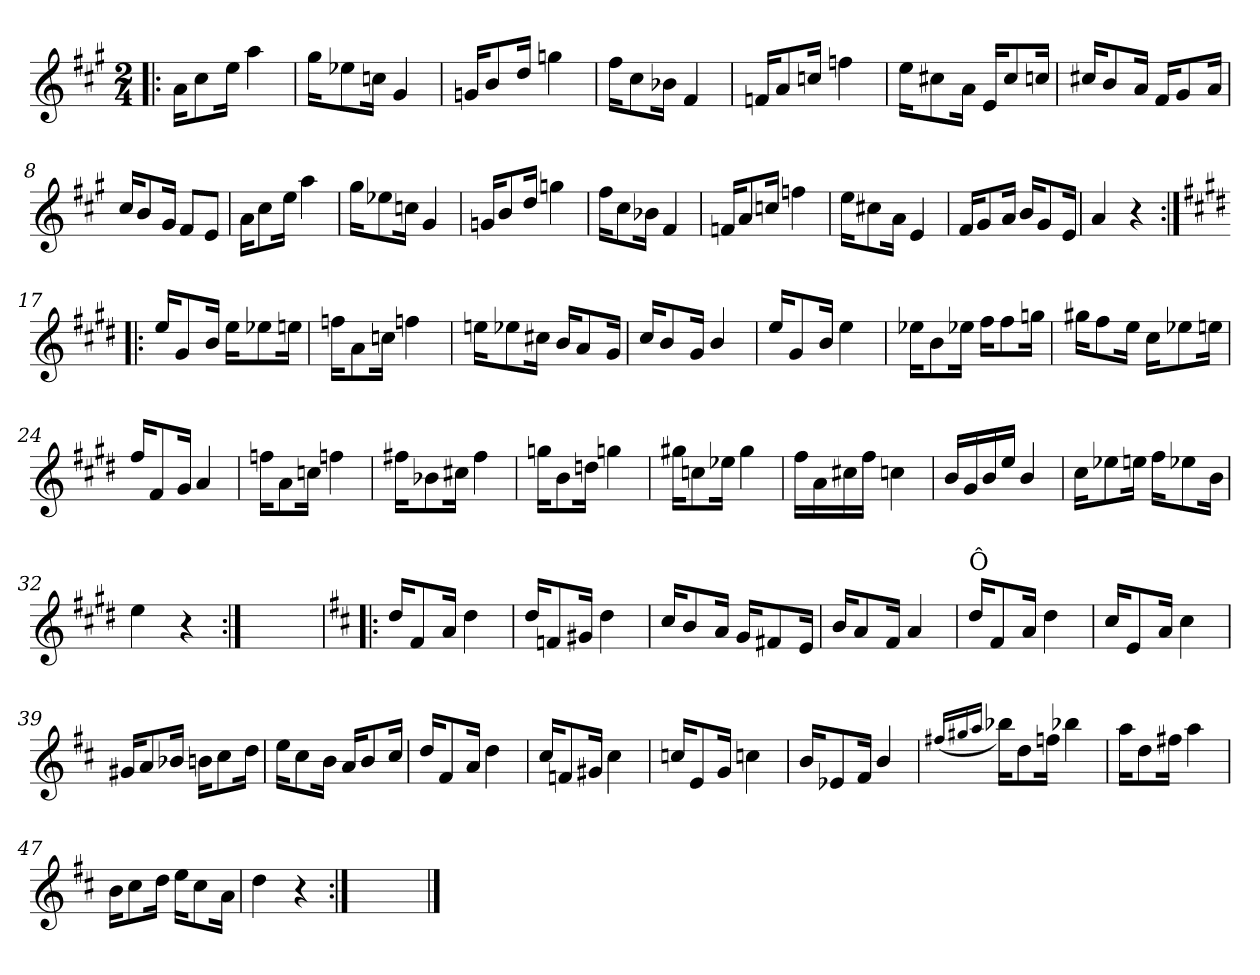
**kern
*part1
*staff1
*clefG2
*k[f#c#g#]
*A:
*M2/4
=1!|:
16a\KL
8cc#\
16ee\Jk
4aa\
=2
16gg#\KL
8ee-X\
16ccn\Jk
4g#/
=3
16gn/KL
8b/
16dd/Jk
4ggn\
=4
16ff#\KL
8cc#\
16b-X\Jk
4f#/
=5
16fn/KL
8a/
16ccn/Jk
4ffn\
!!LO:LB:g=z
=6
16ee\KL
8cc#X\
16a\Jk
16e/KL
8cc#/
16ccn/Jk
=7
16cc#X/KL
8b/
16a/Jk
16f#/KL
8g#/
16a/Jk
=8
16cc#/KL
8b/
16g#/Jk
8f#/L
8e/J
=9
16a\KL
8cc#\
16ee\Jk
4aa\
=10
16gg#\KL
8ee-X\
16ccn\Jk
4g#/
!!LO:LB:g=z
=11
16gn/KL
8b/
16dd/Jk
4ggn\
=12
16ff#\KL
8cc#\
16b-X\Jk
4f#/
=13
16fn/KL
8a/
16ccn/Jk
4ffn\
=14
16ee\KL
8cc#X\
16a\Jk
4e/
=15
16f#/KL
8g#/
16a/Jk
16b/KL
8g#/
16e/Jk
!!LO:LB:g=z
=16
4a/
4r
=17:|!|:
*k[f#c#g#d#]
*E:
16ee/KL
8g#/
16b/Jk
16ee\KL
8ee-X\
16een\Jk
=18
16ffn\KL
8a\
16ccn\Jk
4ffn\
=19
16een\KL
8ee-X\
16cc#X\Jk
16b/KL
8a/
16g#/Jk
=20
16cc#/KL
8b/
16g#/Jk
4b/
=21
16ee/KL
8g#/
16b/Jk
4ee\
!!LO:LB:g=z
=22
16ee-X\KL
8b\
16ee-X\Jk
16ff#\KL
8ff#\
16ggn\Jk
=23
16gg#X\KL
8ff#\
16ee\Jk
16cc#\KL
8ee-X\
16een\Jk
=24
16ff#/KL
8f#/
16g#/Jk
4a/
=25
16ffn\KL
8a\
16ccn\Jk
4ffn\
!!LO:LB:g=z
=26
16ff#X\KL
8b-X\
16cc#X\Jk
4ff#\
=27
16ggn\KL
8b\
16ddn\Jk
4ggn\
=28
16gg#X\KL
8ccn\
16ee-X\Jk
4gg#\
=29
16ff#\LL
16a\
16cc#X\
16ff#\JJ
4ccn\
=30
16b/LL
16g#/
16b/
16ee/JJ
4b/
!!LO:LB:g=z
=31
16cc#\KL
8ee-X\
16een\Jk
16ff#\KL
8ee-X\
16b\Jk
=32
4ee\
4r
=32X321:|!
2ryy
=33!|:
*k[f#c#]
*D:
16dd/KL
8f#/
16a/Jk
4dd\
=34
16dd/KL
8fn/
16g#X/Jk
4dd\
!!LO:LB:g=z
=35
16cc#/KL
8b/
16a/Jk
16g/KL
8f#X/
16e/Jk
=36
16b/KL
8a/
16f#/Jk
4a/
=37
!LO:TX:a:t=Ô
16dd/KL
8f#/
16a/Jk
4dd\
=38
16cc#/KL
8e/
16a/Jk
4cc#\
=39
16g#X/KL
8a/
16b-X/Jk
16bn\KL
8cc#\
16dd\Jk
!!LO:LB:g=z
=40
16ee\KL
8cc#\
16b\Jk
16a/KL
8b/
16cc#/Jk
=41
16dd/KL
8f#/
16a/Jk
4dd\
=42
16cc#/KL
8fn/
16g#X/Jk
4cc#\
=43
16ccn/KL
8e/
16g/Jk
4ccn\
=44
16b/KL
8e-X/
16f#/Jk
4b/
!!LO:LB:g=z
=45
(<16qff#X/LL
16qgg#X/
16qaa/JJ
16bb-X\KL)
8dd\
16ffn\Jk
4bb-X\
=46
16aa\KL
8dd\
16ff#X\Jk
4aa\
=47
16b\KL
8cc#\
16dd\Jk
16ee\KL
8cc#\
16a\Jk
=48
4dd\
4r
=49:|!
2ryy
==
*-
